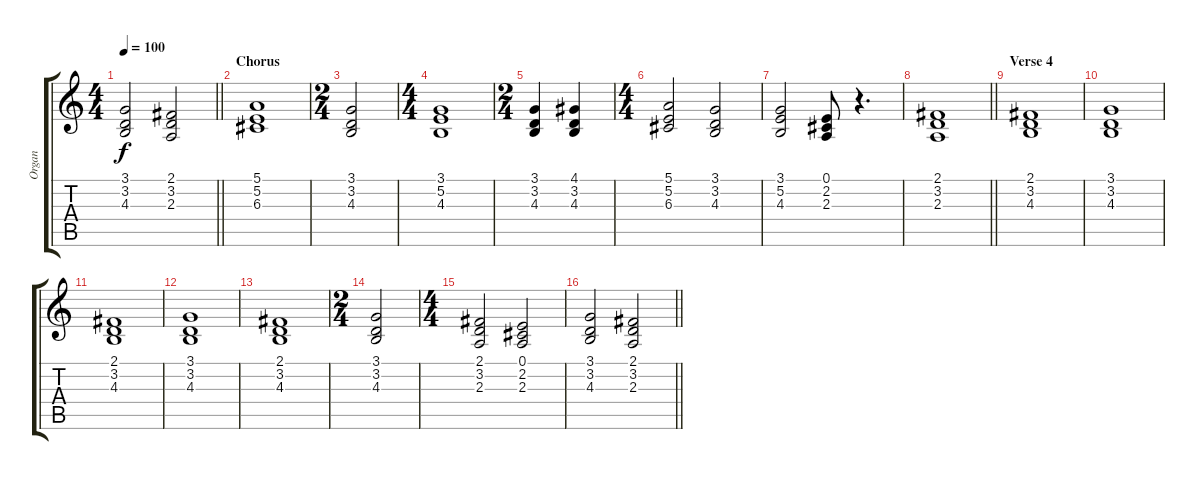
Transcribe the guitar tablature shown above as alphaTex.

\track ("Organ" "Organ") {instrument drawbarorgan}
\staff {score tabs}
\tuning (E4 B3 G3 D3 A2 E2) {hide}
\ts (4 4)
\tempo 100
\clef g2
\barLineRight lightlight
\ks c
(3.1 3.2 4.3).2{dy f} (2.1 3.2 2.3).2 |
\section ("" "Chorus")
(5.1 5.2 6.3).1 |
\ts (2 4)
(3.1 3.2 4.3).2 |
\ts (4 4)
(3.1 5.2 4.3).1 |
\ts (2 4)
(3.1 3.2 4.3).4 (4.1 3.2 4.3).4 |
\ts (4 4)
(5.1 5.2 6.3).2 (3.1 3.2 4.3).2 |
(3.1 5.2 4.3).2 (0.1 2.2 2.3).8 r.4{d} |
\barLineRight lightlight
(2.1 3.2 2.3).1 |
\section ("" "Verse 4")
(2.1 3.2 4.3).1 |
(3.1 3.2 4.3).1 |
(2.1 3.2 4.3).1 |
(3.1 3.2 4.3).1 |
(2.1 3.2 4.3).1 |
\ts (2 4)
(3.1 3.2 4.3).2 |
\ts (4 4)
(2.1 3.2 2.3).2 (0.1 2.2 2.3).2 |
\barLineRight lightlight
(3.1 3.2 4.3).2 (2.1 3.2 2.3).2
